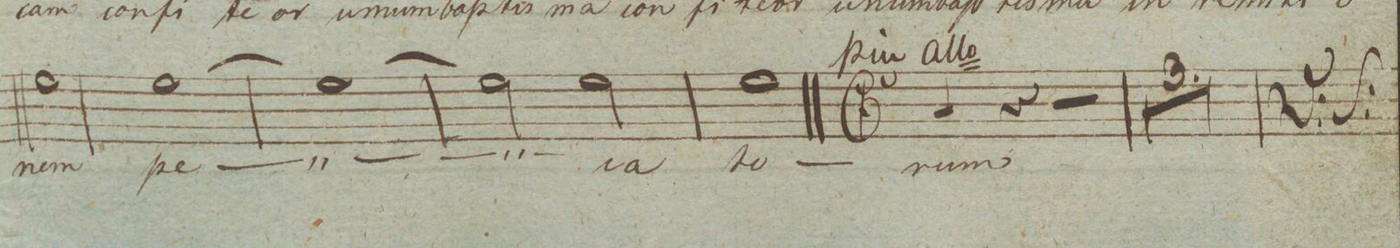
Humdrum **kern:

**kern	**text	**dynam
*I"Baſso.	*	*
*clefF4	*	*
*k[]	*	*
*met(c|)	*	*
*M4/4	*	*
1G\	-nem	.
=187	=187	=187
[1G\	pe-	.
=188	=188	=188
1G\_	.	.
=189	=189	=189
2G\]	.	.
2G\	-ca-	.
=190	=190	=190
1G\	-to-	.
=191||	=191||	=191||
*M4/4	*	*
*met(c|)	*	*
4C/	-rum	.
4r	.	.
2r	.	.
=192	=192	=192
1r	.	.
=193	=193	=193
1r	.	.
=194	=194	=194
1r	.	.
=195	=195	=195
*-	*-	*-
